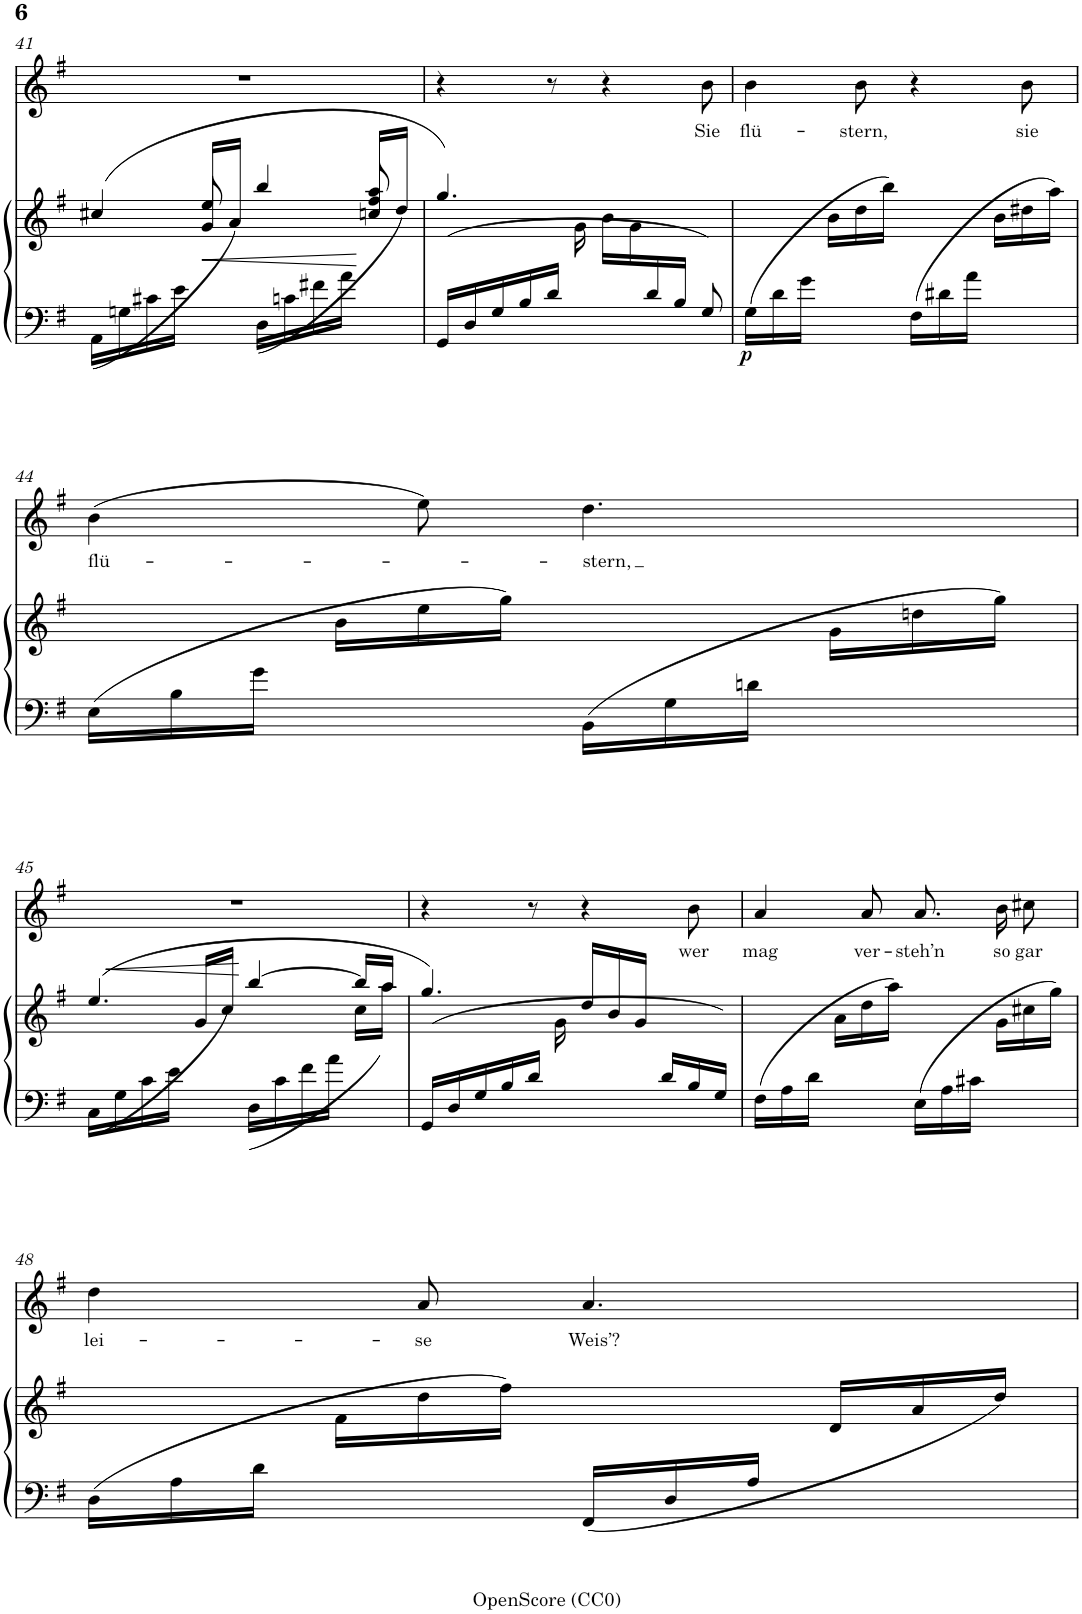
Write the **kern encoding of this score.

**kern	**kern	**dynam	**kern	**text
*part2	*part2	*part2	*part1	*part1
*staff3	*staff2	*staff2/3	*staff1	*staff1
*I"Piano	*	*	*I"Voice	*
*I'Pno	*	*	*	*
!!LO:PB:g=z
*clefF4	*clefG2	*	*clefG2	*
*k[f#]	*k[f#]	*	*k[f#]	*
*M6/8	*M6/8	*	*M6/8	*
=41	=41	=41	=41	=41
*	*^	*	*	*
(<16AA\LL	(>4cc#X/	4ryy	.	2.r	.
16Gn\	.	.	.	.	.
16c#X\	.	.	.	.	.
16e\JJ	.	.	.	.	.
!	!	!	!LO:HP:b	!	!
8ryy	8ee/	16g/LL	<	.	.
.	.	16a/JJ)	.	.	.
(<16D\LL	4bb/	4ryy	.	.	.
16cn\	.	.	.	.	.
16f#X\	.	.	.	.	.
16a\JJ	.	.	.	.	.
8ryy	8ff#/ 8aa/	16ccn/LL	[	.	.
.	.	16dd/JJ)	.	.	.
=42	=42	=42	=42	=42	=42
16GG/LL	4.gg/)	16ryy	.	4r	.
*	*v	*v	*	*	*
16D/	.	.	.	.
16G/	.	.	.	.
16B/	.	.	.	.
16d/JJ	.	.	8r	.
*	*^	*	*	*
8.ryy	.	16g\	.	.	.
.	4.ryy	16b\LL	.	4r	.
.	.	16g\	.	.	.
16d/	.	4ryy	.	.	.
16B/JJ	.	.	.	.	.
!	!	!	!	!	!LO:LY:b
8G/	.	.	.	8b\	Sie
*	*v	*v	*	*	*
=43	=43	=43	=43	=43
!	!	!LO:DY:b=2	!	!LO:LY:b
(16G\LL	8.ryy	p	4b\	flü-
16d\	.	.	.	.
16g\JJ	.	.	.	.
8.ryy	16b\LL	.	.	.
!	!	!	!	!LO:LY:b
.	16dd\	.	8b\	-stern,
.	(16bb\JJ	.	.	.
(16F#\LL	8.ryy	.	4r	.
16d#X\	.	.	.	.
16a\JJ	.	.	.	.
8.ryy	16b\LL	.	.	.
!	!	!	!	!LO:LY:b
.	16dd#X\	.	8b\	sie
.	(16aa\JJ	.	.	.
!!LO:LB:g=z
=44	=44	=44	=44	=44
!	!	!	!	!LO:LY:b
(>16E\LL	8.ryy	.	(4b\	flü-
16B\	.	.	.	.
16g\JJ	.	.	.	.
8.ryy	16b\LL	.	.	.
.	16ee\	.	8ee\)	.
.	16gg\JJ)	.	.	.
!	!	!	!	!LO:LY:b
(<16BB\LL	8.ryy	.	4.dd\	-stern,
16G\	.	.	.	.
16dn\JJ	.	.	.	.
8.ryy	16g\LL	.	.	.
.	16ddn\	.	.	.
.	16gg\JJ)	.	.	.
!!LO:LB:g=z
=45	=45	=45	=45	=45
!	!	!LO:HP:b	!	!
*	*^	*	*	*
16C\LL	4.ee/	4ryy	<	2.r	.
16G\	.	.	.	.	.
16c\	.	.	.	.	.
16e\JJ	.	.	.	.	.
8ryy	.	16g/LL	.	.	.
.	.	16cc/JJ)	.	.	.
(<16D\LL	[>4bb/	4ryy	[	.	.
16c\	.	.	.	.	.
16f#\	.	.	.	.	.
16a\JJ	.	.	.	.	.
8ryy	16bb/LL]	16cc\LL	.	.	.
.	16aa/JJ	16aa\JJ)	.	.	.
=46	=46	=46	=46	=46	=46
16GG/LL	4.gg/)	16ryy	.	4r	.
*	*v	*v	*	*	*
16D/	.	.	.	.
16G/	.	.	.	.
16B/	.	.	.	.
16d/JJ	.	.	8r	.
*	*^	*	*	*
4ryy	.	16g\	.	.	.
.	4.ryy	16dd/LL	.	4r	.
.	.	16b/	.	.	.
.	.	16g/JJ	.	.	.
16d/LL	.	8.ryy	.	.	.
!	!	!	!	!	!LO:LY:b
16B/	.	.	.	8b\	wer
16G/JJ	.	.	.	.	.
*	*v	*v	*	*	*
=47	=47	=47	=47	=47
!	!	!	!	!LO:LY:b
(16F#\LL	8.ryy	.	4a/	mag
16A\	.	.	.	.
16d\JJ	.	.	.	.
8.ryy	16a\LL	.	.	.
!	!	!	!	!LO:LY:b
.	16dd\	.	8a/	ver-
.	(16aa\JJ	.	.	.
!	!	!	!	!LO:LY:b
(16E\LL	8.ryy	.	8.a\L	-steh’n
16A\	.	.	.	.
16c#X\JJ	.	.	.	.
!	!	!	!	!LO:LY:b
8.ryy	16g\LL	.	16b\K	so
!	!	!	!	!LO:LY:b
.	16cc#X\	.	8cc#X\J	gar
.	(16gg\JJ	.	.	.
!!LO:LB:g=z
=48	=48	=48	=48	=48
!	!	!	!	!LO:LY:b
16D\LL	8.ryy	.	4dd\	lei-
16A\	.	.	.	.
16d\JJ	.	.	.	.
8.ryy	16f#\LL	.	.	.
!	!	!	!	!LO:LY:b
.	16dd\	.	8a/	-se
.	16ff#\JJ)	.	.	.
!	!	!	!	!LO:LY:b
16FF#/LL	8.ryy	.	4.a/	Weis’?
16D/	.	.	.	.
16A/JJ	.	.	.	.
8.ryy	16d/LL	.	.	.
.	16a/	.	.	.
.	16dd/JJ)	.	.	.
=	=	=	=	=
*-	*-	*-	*-	*-
